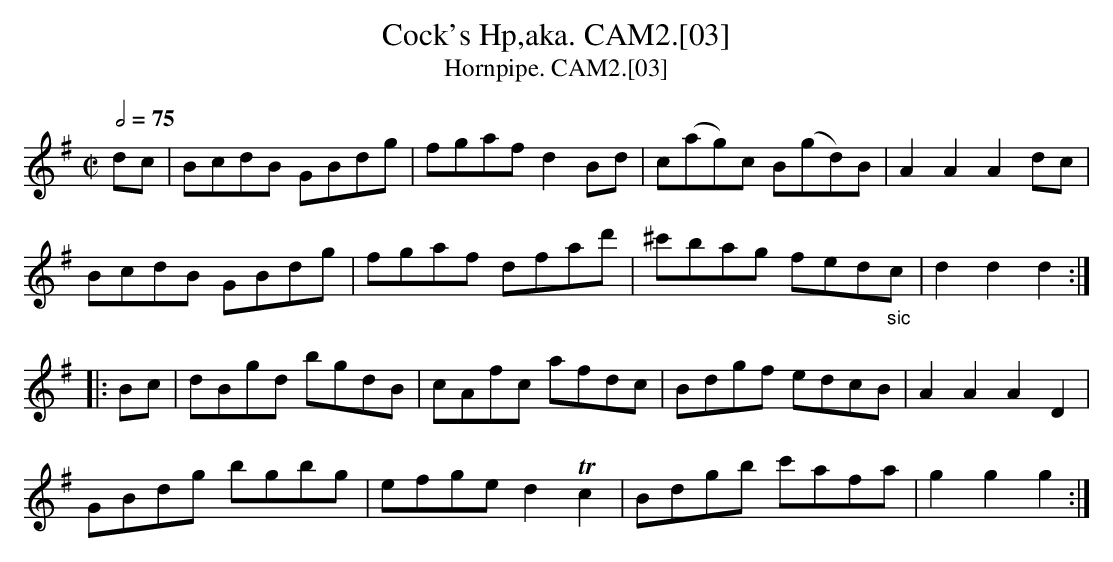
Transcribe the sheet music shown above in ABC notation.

X:1
T:Cock's Hp,aka. CAM2.[03]
T:Hornpipe. CAM2.[03]
M:C|
L:1/8
Q:2/4=75
K:G
dc | BcdB GBdg | fgaf d2Bd | c(ag)c B(gd)B | A2A2A2 dc |
BcdB GBdg | fgaf dfad' | ^c'bag fed"_sic"c | d2d2d2 :|
|: Bc | dBgd bgdB | cAfc afdc | Bdgf edcB | A2A2 A2D2 |
GBdg bgbg | efge d2Tc2 | Bdgb c'afa | g2g2g2 :|
